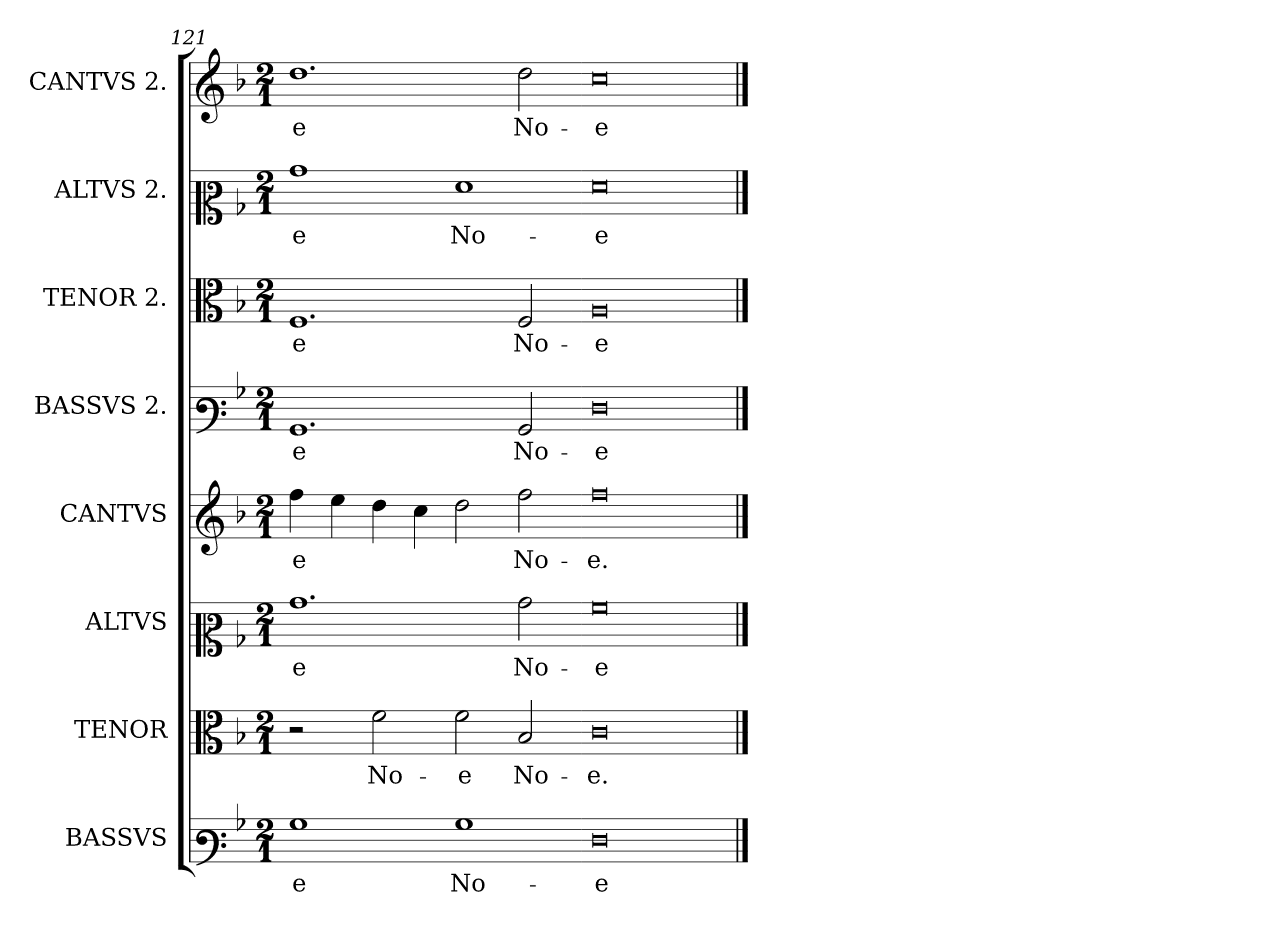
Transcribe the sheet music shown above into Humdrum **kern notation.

**kern	**text	**kern	**text	**kern	**text	**kern	**text	**kern	**text	**kern	**text	**kern	**text	**kern	**text
*part8	*part8	*part7	*part7	*part6	*part6	*part5	*part5	*part4	*part4	*part3	*part3	*part2	*part2	*part1	*part1
*staff8	*staff8	*staff7	*staff7	*staff6	*staff6	*staff5	*staff5	*staff4	*staff4	*staff3	*staff3	*staff2	*staff2	*staff1	*staff1
*I"BASSVS	*	*I"TENOR	*	*I"ALTVS	*	*I"CANTVS	*	*I"BASSVS 2.	*	*I"TENOR 2.	*	*I"ALTVS 2.	*	*I"CANTVS 2.	*
*I'B	*	*I'T	*	*I'A	*	*	*	*I'B 2	*	*I'T 2	*	*I'A 2	*	*	*
*clefF3	*	*clefC3	*	*clefC2	*	*clefG2	*	*clefF3	*	*clefC3	*	*clefC2	*	*clefG2	*
*k[b-]	*	*k[b-]	*	*k[b-]	*	*k[b-]	*	*k[b-]	*	*k[b-]	*	*k[b-]	*	*k[b-]	*
*F:ion	*	*F:ion	*	*F:ion	*	*F:ion	*	*F:ion	*	*F:ion	*	*F:ion	*	*F:ion	*
*M2/1	*	*M2/1	*	*M2/1	*	*M2/1	*	*M2/1	*	*M2/1	*	*M2/1	*	*M2/1	*
=121	=121	=121	=121	=121	=121	=121	=121	=121	=121	=121	=121	=121	=121	=121	=121
!	!LO:LY:i	!	!	!	!	!	!	!	!	!	!LO:LY:i	!	!LO:LY:i	!	!
1B-	-e	2r	.	1.b-	-e	4ff\	-e	1.BB-	-e	1.F	-e	1b-	-e	1.dd	-e
.	.	.	.	.	.	4ee\	.	.	.	.	.	.	.	.	.
.	.	2f\	No-	.	.	4dd\	.	.	.	.	.	.	.	.	.
.	.	.	.	.	.	4cc\	.	.	.	.	.	.	.	.	.
!	!LO:LY:i	!	!	!	!	!	!	!	!	!	!	!	!LO:LY:i	!	!
1B-	No-	2f\	-e	.	.	2dd\	.	.	.	.	.	1f	No-	.	.
!	!	!	!	!	!LO:LY:i	!	!	!	!LO:LY:i	!	!LO:LY:i	!	!	!	!LO:LY:i
.	.	2B-/	No-	2b-\	No-	2ff\	No-	2BB-/	No-	2F/	No-	.	.	2dd\	No-
=122-	=122-	=122-	=122-	=122-	=122-	=122-	=122-	=122-	=122-	=122-	=122-	=122-	=122-	=122-	=122-
!	!LO:LY:i	!	!	!	!LO:LY:i	!	!	!	!LO:LY:i	!	!LO:LY:i	!	!LO:LY:i	!	!LO:LY:i
0F	-e	0c	-e.	0a	-e	0ff	-e.	0F	-e	0A	-e	0f	-e	0cc	-e
==	==	==	==	==	==	==	==	==	==	==	==	==	==	==	==
*-	*-	*-	*-	*-	*-	*-	*-	*-	*-	*-	*-	*-	*-	*-	*-
